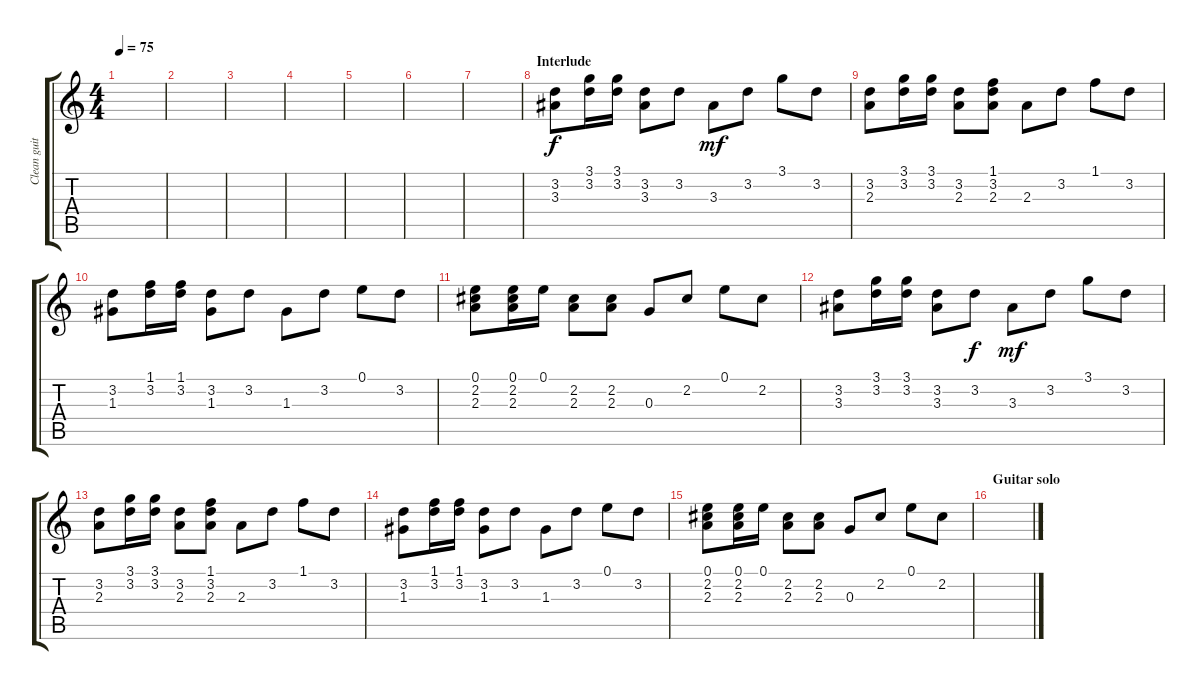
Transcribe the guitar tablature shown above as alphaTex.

\track ("Clean guitar" "Clean guit") {instrument acousticguitarsteel}
\staff {score tabs}
\tuning (E4 B3 G3 D3 A2 E2) {hide}
\ts (4 4)
\tempo 75
\clef g2
\ks c
|
|
|
|
|
|
|
\section ("" "Interlude")
(3.2 3.3).8 (3.1 3.2).16 (3.1 3.2).16 (3.2 3.3).8 3.2.8{dy f} 3.3.8{dy mf} 3.2.8 3.1.8 3.2.8 |
(3.2 2.3).8 (3.1 3.2).16 (3.1 3.2).16 (3.2 2.3).8 (1.1 3.2 2.3).8 2.3.8 3.2.8 1.1.8 3.2.8 |
(3.2 1.3).8 (1.1 3.2).16 (1.1 3.2).16 (3.2 1.3).8 3.2.8 1.3.8 3.2.8 0.1.8 3.2.8 |
(0.1 2.2 2.3).8 (0.1 2.2 2.3).16 0.1.16 (2.2 2.3).8 (2.2 2.3).8 0.3.8 2.2.8 0.1.8 2.2.8 |
(3.2 3.3).8 (3.1 3.2).16 (3.1 3.2).16 (3.2 3.3).8 3.2.8{dy f} 3.3.8{dy mf} 3.2.8 3.1.8 3.2.8 |
(3.2 2.3).8 (3.1 3.2).16 (3.1 3.2).16 (3.2 2.3).8 (1.1 3.2 2.3).8 2.3.8 3.2.8 1.1.8 3.2.8 |
(3.2 1.3).8 (1.1 3.2).16 (1.1 3.2).16 (3.2 1.3).8 3.2.8 1.3.8 3.2.8 0.1.8 3.2.8 |
(0.1 2.2 2.3).8 (0.1 2.2 2.3).16 0.1.16 (2.2 2.3).8 (2.2 2.3).8 0.3.8 2.2.8 0.1.8 2.2.8 |
\section ("" "Guitar solo")
